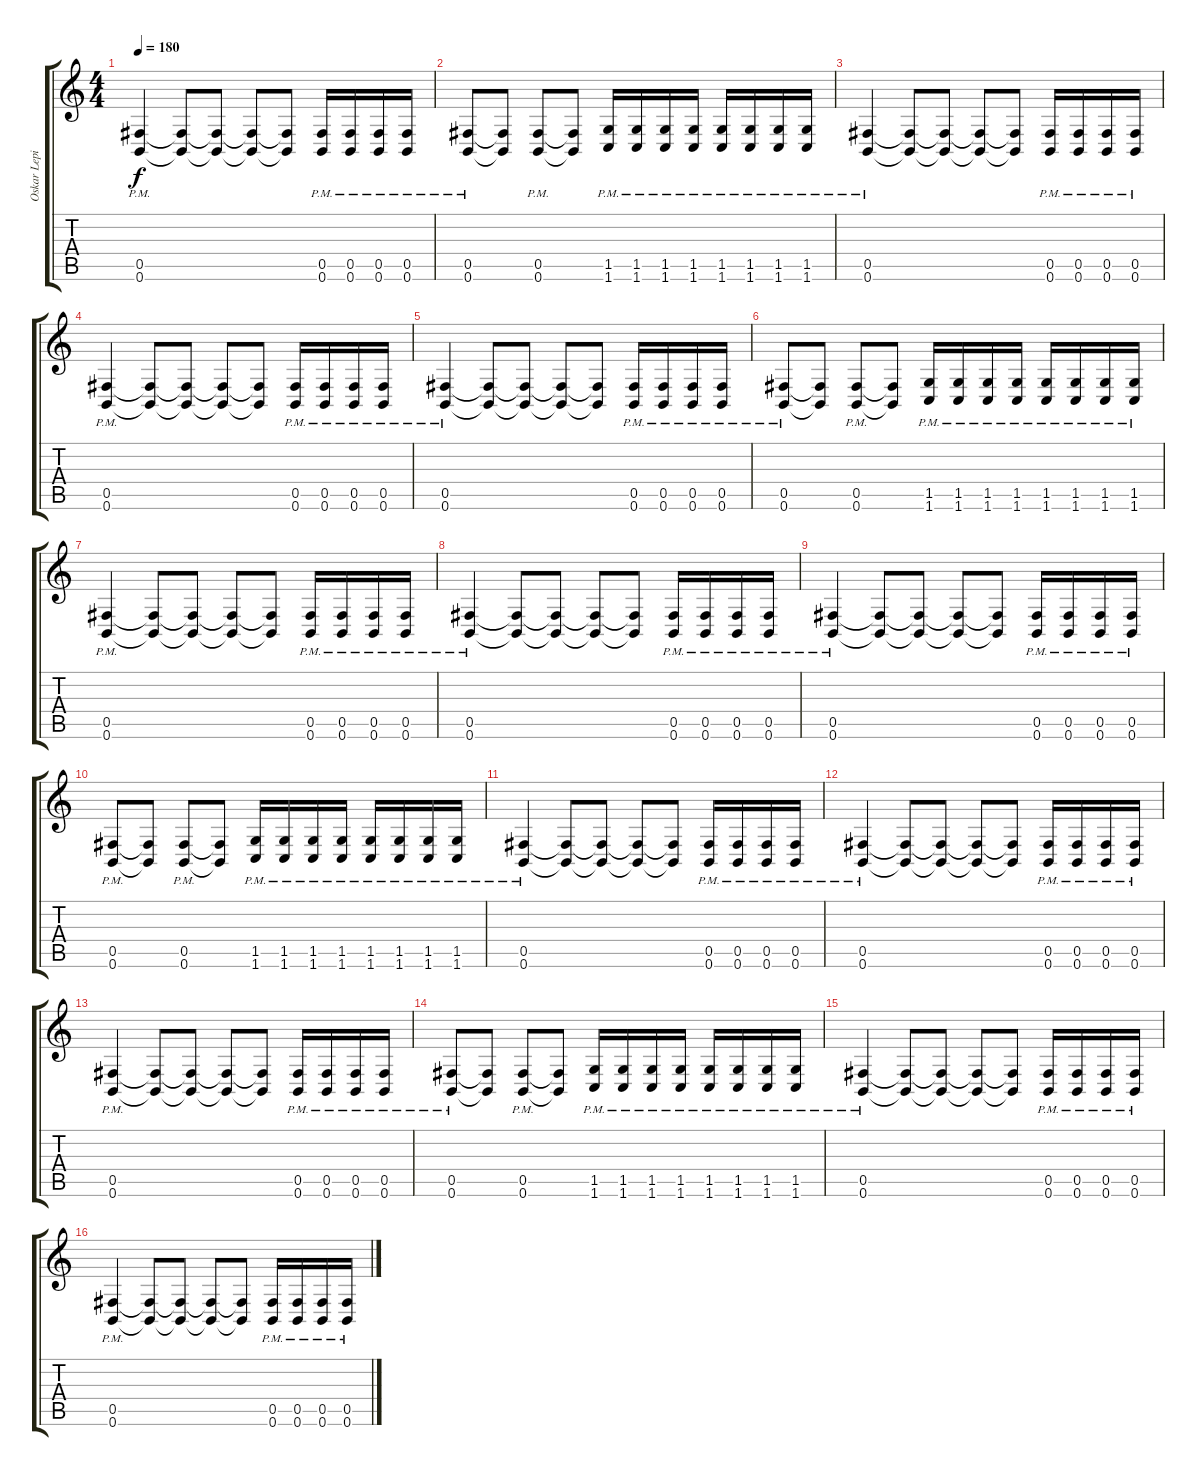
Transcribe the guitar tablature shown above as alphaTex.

\track ("Oskar Lepik" "Oskar Lepi") {instrument overdrivenguitar}
\staff {score tabs}
\tuning (Db4 Ab3 E3 B2 Gb2 B1) {hide}
\ts (4 4)
\tempo 180
\clef g2
\ks c
(0.5{pm} 0.6{pm}).4{dy f} (0.5{t} 0.6{t}).8 (0.5{t} 0.6{t}).8 (0.5{t} 0.6{t}).8 (0.5{t} 0.6{t}).8 (0.5{pm} 0.6{pm}).16 (0.5{pm} 0.6{pm}).16 (0.5{pm} 0.6{pm}).16 (0.5{pm} 0.6{pm}).16 |
(0.5{pm} 0.6{pm}).8 (0.5{t} 0.6{t}).8 (0.5{pm} 0.6{pm}).8 (0.5{t} 0.6{t}).8 (1.5{pm} 1.6{pm}).16 (1.5{pm} 1.6{pm}).16 (1.5{pm} 1.6{pm}).16 (1.5{pm} 1.6{pm}).16 (1.5{pm} 1.6{pm}).16 (1.5{pm} 1.6{pm}).16 (1.5{pm} 1.6{pm}).16 (1.5{pm} 1.6{pm}).16 |
(0.5{pm} 0.6{pm}).4 (0.5{t} 0.6{t}).8 (0.5{t} 0.6{t}).8 (0.5{t} 0.6{t}).8 (0.5{t} 0.6{t}).8 (0.5{pm} 0.6{pm}).16 (0.5{pm} 0.6{pm}).16 (0.5{pm} 0.6{pm}).16 (0.5{pm} 0.6{pm}).16 |
(0.5{pm} 0.6{pm}).4 (0.5{t} 0.6{t}).8 (0.5{t} 0.6{t}).8 (0.5{t} 0.6{t}).8 (0.5{t} 0.6{t}).8 (0.5{pm} 0.6{pm}).16 (0.5{pm} 0.6{pm}).16 (0.5{pm} 0.6{pm}).16 (0.5{pm} 0.6{pm}).16 |
(0.5{pm} 0.6{pm}).4 (0.5{t} 0.6{t}).8 (0.5{t} 0.6{t}).8 (0.5{t} 0.6{t}).8 (0.5{t} 0.6{t}).8 (0.5{pm} 0.6{pm}).16 (0.5{pm} 0.6{pm}).16 (0.5{pm} 0.6{pm}).16 (0.5{pm} 0.6{pm}).16 |
(0.5{pm} 0.6{pm}).8 (0.5{t} 0.6{t}).8 (0.5{pm} 0.6{pm}).8 (0.5{t} 0.6{t}).8 (1.5{pm} 1.6{pm}).16 (1.5{pm} 1.6{pm}).16 (1.5{pm} 1.6{pm}).16 (1.5{pm} 1.6{pm}).16 (1.5{pm} 1.6{pm}).16 (1.5{pm} 1.6{pm}).16 (1.5{pm} 1.6{pm}).16 (1.5{pm} 1.6{pm}).16 |
(0.5{pm} 0.6{pm}).4 (0.5{t} 0.6{t}).8 (0.5{t} 0.6{t}).8 (0.5{t} 0.6{t}).8 (0.5{t} 0.6{t}).8 (0.5{pm} 0.6{pm}).16 (0.5{pm} 0.6{pm}).16 (0.5{pm} 0.6{pm}).16 (0.5{pm} 0.6{pm}).16 |
(0.5{pm} 0.6{pm}).4 (0.5{t} 0.6{t}).8 (0.5{t} 0.6{t}).8 (0.5{t} 0.6{t}).8 (0.5{t} 0.6{t}).8 (0.5{pm} 0.6{pm}).16 (0.5{pm} 0.6{pm}).16 (0.5{pm} 0.6{pm}).16 (0.5{pm} 0.6{pm}).16 |
(0.5{pm} 0.6{pm}).4 (0.5{t} 0.6{t}).8 (0.5{t} 0.6{t}).8 (0.5{t} 0.6{t}).8 (0.5{t} 0.6{t}).8 (0.5{pm} 0.6{pm}).16 (0.5{pm} 0.6{pm}).16 (0.5{pm} 0.6{pm}).16 (0.5{pm} 0.6{pm}).16 |
(0.5{pm} 0.6{pm}).8 (0.5{t} 0.6{t}).8 (0.5{pm} 0.6{pm}).8 (0.5{t} 0.6{t}).8 (1.5{pm} 1.6{pm}).16 (1.5{pm} 1.6{pm}).16 (1.5{pm} 1.6{pm}).16 (1.5{pm} 1.6{pm}).16 (1.5{pm} 1.6{pm}).16 (1.5{pm} 1.6{pm}).16 (1.5{pm} 1.6{pm}).16 (1.5{pm} 1.6{pm}).16 |
(0.5{pm} 0.6{pm}).4 (0.5{t} 0.6{t}).8 (0.5{t} 0.6{t}).8 (0.5{t} 0.6{t}).8 (0.5{t} 0.6{t}).8 (0.5{pm} 0.6{pm}).16 (0.5{pm} 0.6{pm}).16 (0.5{pm} 0.6{pm}).16 (0.5{pm} 0.6{pm}).16 |
(0.5{pm} 0.6{pm}).4 (0.5{t} 0.6{t}).8 (0.5{t} 0.6{t}).8 (0.5{t} 0.6{t}).8 (0.5{t} 0.6{t}).8 (0.5{pm} 0.6{pm}).16 (0.5{pm} 0.6{pm}).16 (0.5{pm} 0.6{pm}).16 (0.5{pm} 0.6{pm}).16 |
(0.5{pm} 0.6{pm}).4 (0.5{t} 0.6{t}).8 (0.5{t} 0.6{t}).8 (0.5{t} 0.6{t}).8 (0.5{t} 0.6{t}).8 (0.5{pm} 0.6{pm}).16 (0.5{pm} 0.6{pm}).16 (0.5{pm} 0.6{pm}).16 (0.5{pm} 0.6{pm}).16 |
(0.5{pm} 0.6{pm}).8 (0.5{t} 0.6{t}).8 (0.5{pm} 0.6{pm}).8 (0.5{t} 0.6{t}).8 (1.5{pm} 1.6{pm}).16 (1.5{pm} 1.6{pm}).16 (1.5{pm} 1.6{pm}).16 (1.5{pm} 1.6{pm}).16 (1.5{pm} 1.6{pm}).16 (1.5{pm} 1.6{pm}).16 (1.5{pm} 1.6{pm}).16 (1.5{pm} 1.6{pm}).16 |
(0.5{pm} 0.6{pm}).4 (0.5{t} 0.6{t}).8 (0.5{t} 0.6{t}).8 (0.5{t} 0.6{t}).8 (0.5{t} 0.6{t}).8 (0.5{pm} 0.6{pm}).16 (0.5{pm} 0.6{pm}).16 (0.5{pm} 0.6{pm}).16 (0.5{pm} 0.6{pm}).16 |
(0.5{pm} 0.6{pm}).4 (0.5{t} 0.6{t}).8 (0.5{t} 0.6{t}).8 (0.5{t} 0.6{t}).8 (0.5{t} 0.6{t}).8 (0.5{pm} 0.6{pm}).16 (0.5{pm} 0.6{pm}).16 (0.5{pm} 0.6{pm}).16 (0.5{pm} 0.6{pm}).16
